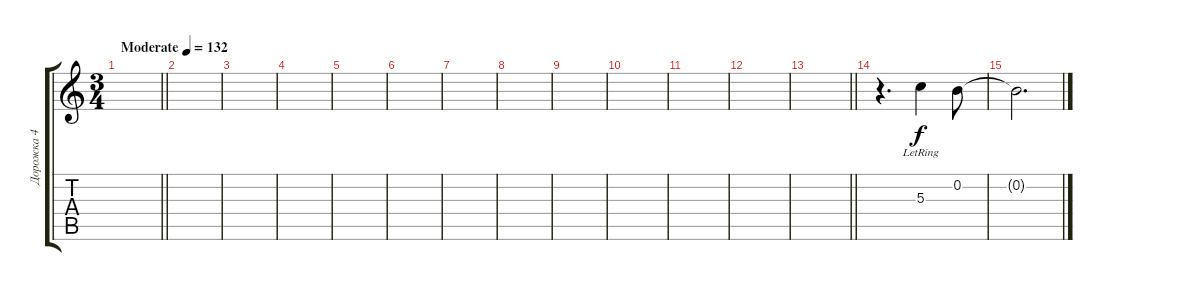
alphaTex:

\track ("Дорожка 4" "Дорожка 4") {instrument electricguitarclean}
\staff {score tabs}
\tuning (E4 B3 G3 D3 A2 E2) {hide}
\ts (3 4)
\tempo (132 "Moderate")
\clef g2
\barLineRight lightlight
\ks c
|
\section ("" "")
|
|
|
|
|
|
|
|
|
|
|
\barLineRight lightlight
|
\section ("" "")
r.4{d} 5.3{lr}.4 0.2.8 |
0.2{t}.2{d}
